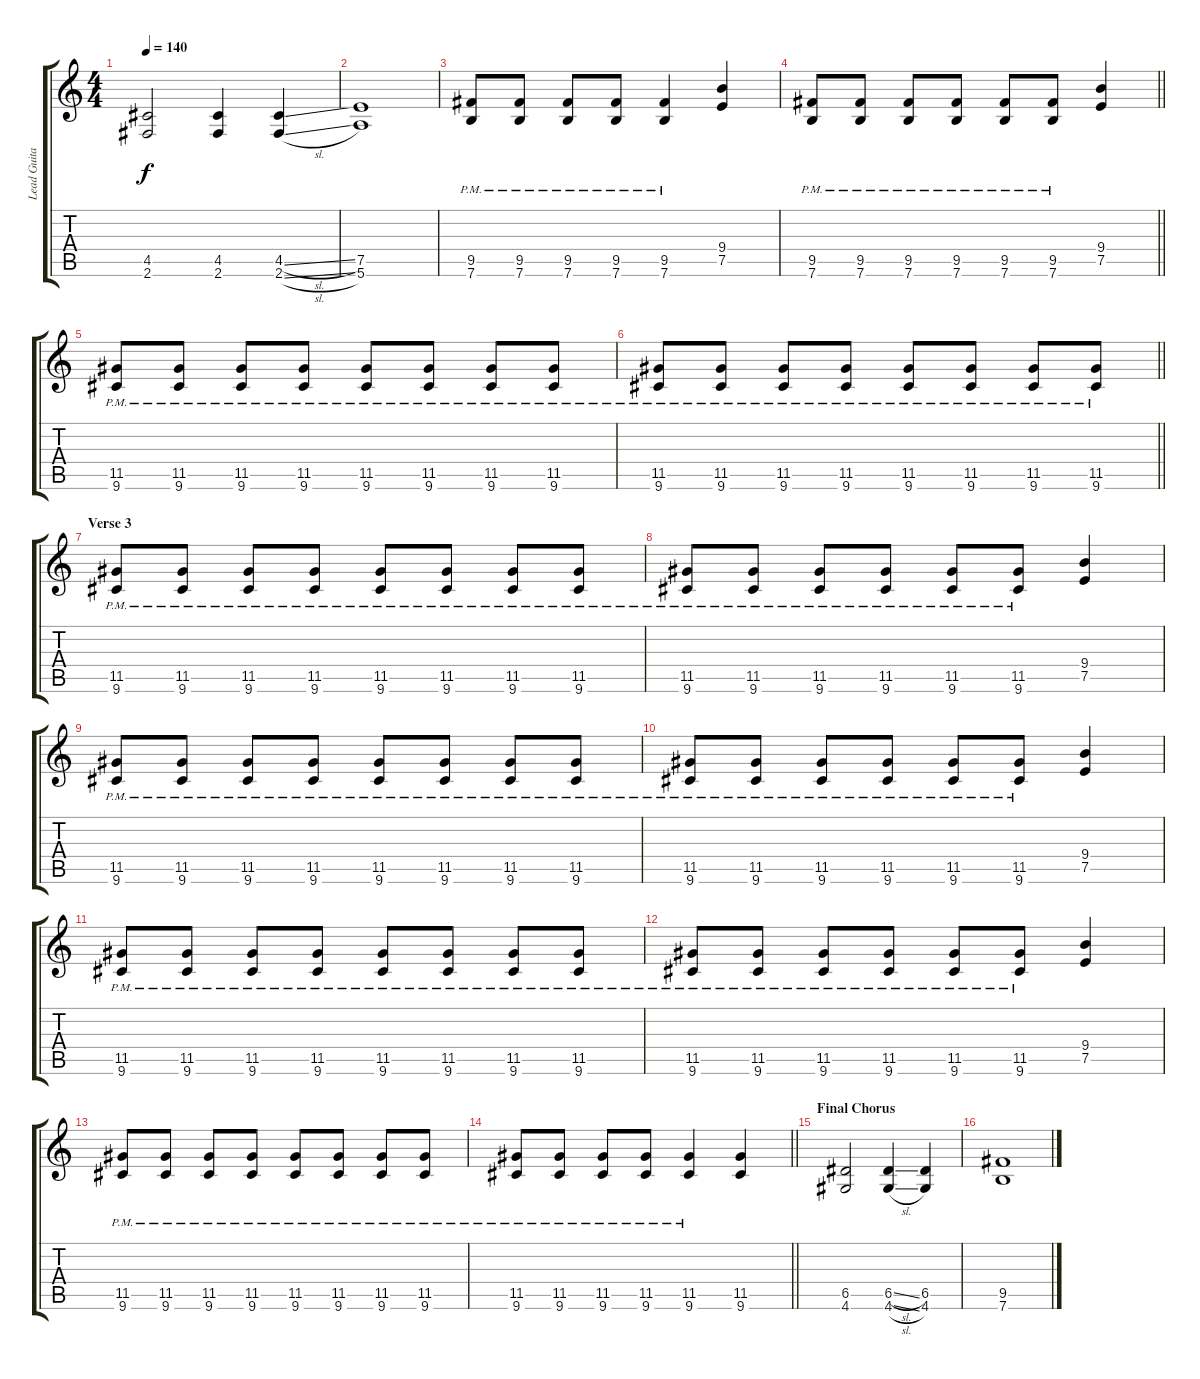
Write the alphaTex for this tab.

\track ("Lead Guitar" "Lead Guita") {instrument distortionguitar}
\staff {score tabs}
\tuning (E4 B3 G3 D3 A2 E2) {hide}
\ts (4 4)
\tempo 140
\clef g2
\ks c
(4.5 2.6).2{dy f} (4.5 2.6).4 (4.5{sl} 2.6{sl}).4 |
(7.5 5.6).1 |
(9.5{pm} 7.6{pm}).8 (9.5{pm} 7.6{pm}).8 (9.5{pm} 7.6{pm}).8 (9.5{pm} 7.6{pm}).8 (9.5{pm} 7.6{pm}).4 (9.4 7.5).4 |
\barLineRight lightlight
(9.5{pm} 7.6{pm}).8 (9.5{pm} 7.6{pm}).8 (9.5{pm} 7.6{pm}).8 (9.5{pm} 7.6{pm}).8 (9.5{pm} 7.6{pm}).8 (9.5{pm} 7.6{pm}).8 (9.4 7.5).4 |
\section ("" "")
(11.5{pm} 9.6{pm}).8 (11.5{pm} 9.6{pm}).8 (11.5{pm} 9.6{pm}).8 (11.5{pm} 9.6{pm}).8 (11.5{pm} 9.6{pm}).8 (11.5{pm} 9.6{pm}).8 (11.5{pm} 9.6{pm}).8 (11.5{pm} 9.6{pm}).8 |
\barLineRight lightlight
(11.5{pm} 9.6{pm}).8 (11.5{pm} 9.6{pm}).8 (11.5{pm} 9.6{pm}).8 (11.5{pm} 9.6{pm}).8 (11.5{pm} 9.6{pm}).8 (11.5{pm} 9.6{pm}).8 (11.5{pm} 9.6{pm}).8 (11.5{pm} 9.6{pm}).8 |
\section ("" "Verse 3")
(11.5{pm} 9.6{pm}).8 (11.5{pm} 9.6{pm}).8 (11.5{pm} 9.6{pm}).8 (11.5{pm} 9.6{pm}).8 (11.5{pm} 9.6{pm}).8 (11.5{pm} 9.6{pm}).8 (11.5{pm} 9.6{pm}).8 (11.5{pm} 9.6{pm}).8 |
(11.5{pm} 9.6{pm}).8 (11.5{pm} 9.6{pm}).8 (11.5{pm} 9.6{pm}).8 (11.5{pm} 9.6{pm}).8 (11.5{pm} 9.6{pm}).8 (11.5{pm} 9.6{pm}).8 (9.4 7.5).4 |
(11.5{pm} 9.6{pm}).8 (11.5{pm} 9.6{pm}).8 (11.5{pm} 9.6{pm}).8 (11.5{pm} 9.6{pm}).8 (11.5{pm} 9.6{pm}).8 (11.5{pm} 9.6{pm}).8 (11.5{pm} 9.6{pm}).8 (11.5{pm} 9.6{pm}).8 |
(11.5{pm} 9.6{pm}).8 (11.5{pm} 9.6{pm}).8 (11.5{pm} 9.6{pm}).8 (11.5{pm} 9.6{pm}).8 (11.5{pm} 9.6{pm}).8 (11.5{pm} 9.6{pm}).8 (9.4 7.5).4 |
(11.5{pm} 9.6{pm}).8 (11.5{pm} 9.6{pm}).8 (11.5{pm} 9.6{pm}).8 (11.5{pm} 9.6{pm}).8 (11.5{pm} 9.6{pm}).8 (11.5{pm} 9.6{pm}).8 (11.5{pm} 9.6{pm}).8 (11.5{pm} 9.6{pm}).8 |
(11.5{pm} 9.6{pm}).8 (11.5{pm} 9.6{pm}).8 (11.5{pm} 9.6{pm}).8 (11.5{pm} 9.6{pm}).8 (11.5{pm} 9.6{pm}).8 (11.5{pm} 9.6{pm}).8 (9.4 7.5).4 |
(11.5{pm} 9.6{pm}).8 (11.5{pm} 9.6{pm}).8 (11.5{pm} 9.6{pm}).8 (11.5{pm} 9.6{pm}).8 (11.5{pm} 9.6{pm}).8 (11.5{pm} 9.6{pm}).8 (11.5{pm} 9.6{pm}).8 (11.5{pm} 9.6{pm}).8 |
\barLineRight lightlight
(11.5{pm} 9.6{pm}).8 (11.5{pm} 9.6{pm}).8 (11.5{pm} 9.6{pm}).8 (11.5{pm} 9.6{pm}).8 (11.5{pm} 9.6{pm}).4 (11.5 9.6).4 |
\section ("" "Final Chorus")
(6.5 4.6).2 (6.5{sl} 4.6{sl}).4 (6.5 4.6).4 |
(9.5 7.6).1
